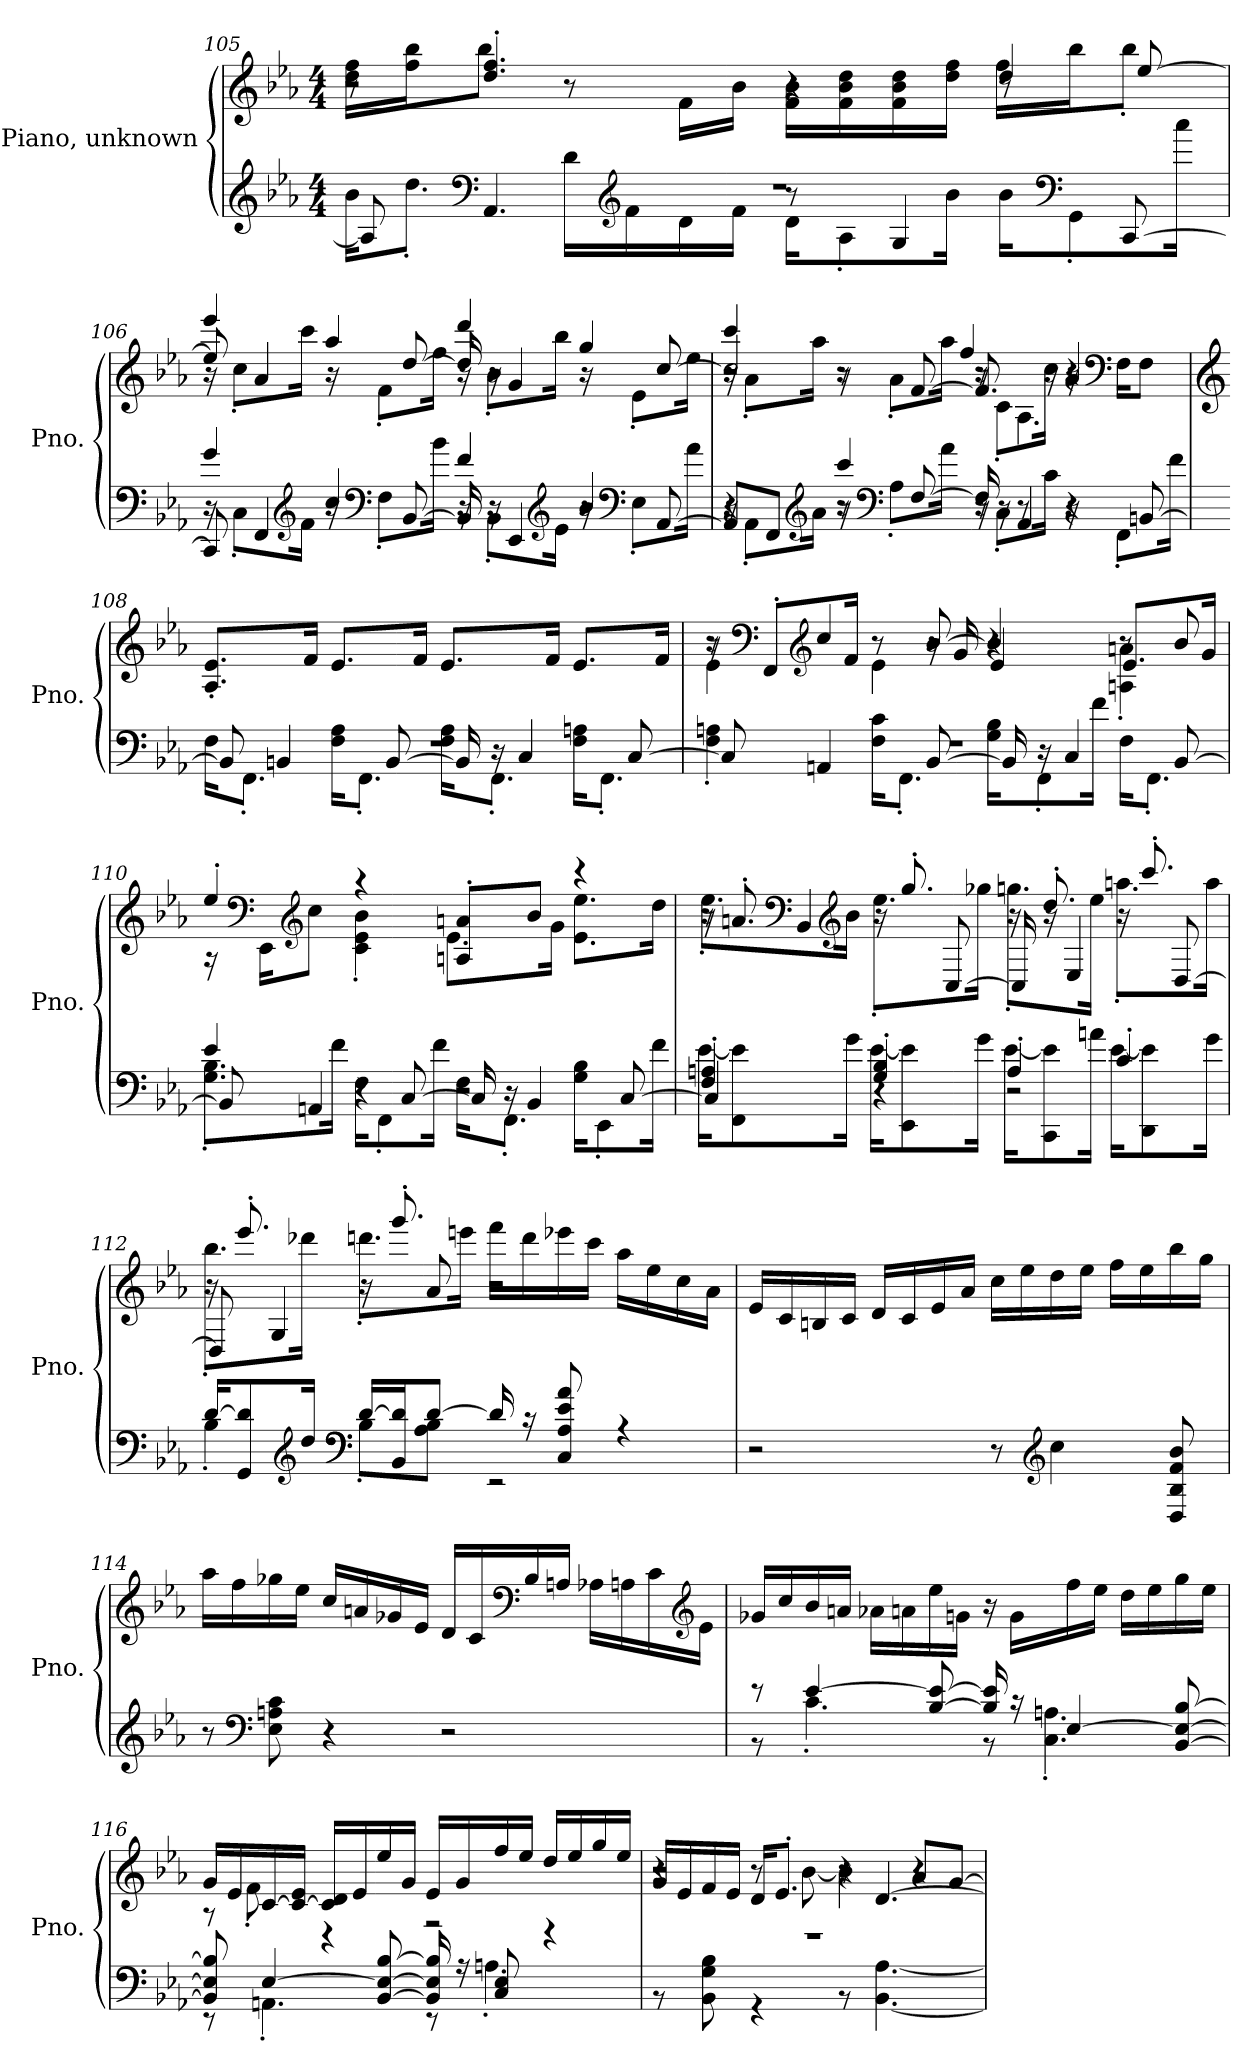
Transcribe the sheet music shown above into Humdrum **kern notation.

**kern	**kern
*part1	*part1
*staff2	*staff1
*I"Piano, unknown	*
*I'Pno.	*
!!LO:PB:g=z
*clefG2	*clefG2
*k[b-e-a-]	*k[b-e-a-]
*M4/4	*M4/4
=105	=105
*^	*^
*	*^	*	*^
1r	16b-\KL	8A-/]	8r	16dd\ 16ff\LL	2r
.	8.dd'\J	.	.	16ff\ 16bb-\J	.
*clefF4	*	*	*	*	*
.	.	4.AA-/	4.dd/' 4.ff/'	8bb-\J	.
.	16d\LL	.	.	8r	.
*clefG2	*	*	*	*	*
.	16f\	.	.	.	.
.	16d\	.	.	16f\LL	.
.	16f\JJ	.	.	16b-\JJ	.
.	16d\KL	8r	4r	16f\ 16b-\LL	4r
.	8A-'\	.	.	16f\ 16b-\ 16dd\	.
.	.	4G/	.	16f\ 16b-\ 16dd\	.
.	16b-\Jk	.	.	16dd\ 16ff\JJ	.
.	16b-\KL	.	4dd/	16ff\LL	8r
*clefF4	*	*	*	*	*
.	8GG'\	.	.	16bb-\J	.
.	.	[8CC/	.	8bb-'\J	[8ee-/
.	16cc\Jk	.	.	.	.
!!LO:LB:g=z	!!	!!
=106	=106	=106	=106	=106	=106
4g/	16r	8CC/]	4eee-/	16r	8ee-/]
.	8C'\L	.	.	8cc'\L	.
.	.	4FF/	.	.	4a-/
*clefG2	*	*	*	*	*
.	16f\Jk	.	.	16ccc\Jk	.
4cc/	16r	.	4aa-/	16r	.
*clefF4	*	*	*	*	*
.	8F'\L	.	.	8f'\L	.
.	.	[8BB-/	.	.	[8dd/
.	16b-\Jk	.	.	16ff\Jk	.
4f/	16r	16BB-/]	4ddd/	16r	16dd/]
.	8BB-'\L	16r	.	8b-'\L	16r
.	.	4EE-/	.	.	4g/
*clefG2	*	*	*	*	*
.	16e-\Jk	.	.	16bb-\Jk	.
4b-/	16r	.	4gg/	16r	.
*clefF4	*	*	*	*	*
.	8E-'\L	.	.	8e-'\L	.
.	.	[8AA-/	.	.	[8cc/
.	16a-\Jk	.	.	16ee-\Jk	.
!!LO:LB:g=z
=107	=107	=107	=107	=107	=107
*	*	*	*	*	*^
4r	16r	8AA-/L]	4ccc/	16r	2cc/]	2r
.	8AA-'\L	.	.	8a-'\L	.	.
.	.	8FF/J	.	.	.	.
*clefG2	*	*	*	*	*	*
.	16a-\Jk	.	.	16aa-\Jk	.	.
8r	16r	4ccc/	8r	16r	.	.
*clefF4	*	*	*	*	*	*
.	8A-'\L	.	.	8a-'\L	.	.
[8F/	.	.	[8f/	.	.	.
.	16a-\Jk	.	.	16aa-\Jk	.	.
16F/]	16r	8r	8.f/]	16r	4ff/	8r
16r	8C'\L	.	.	8c'\L	.	.
8r	.	4AA-/	.	.	.	4.A-\
.	16c\Jk	.	16r	16cc\Jk	.	.
4r	16r	.	4a-/	16r	4r	.
*	*	*	*clefF4	*	*	*
.	8FF'\L	.	.	16F\KL	.	.
.	.	[8BBn/	.	8F\J	.	.
.	16f\Jk	.	.	.	.	.
*	*	*	*v	*v	*v	*v
=108	=108	=108	=108
*	*	*	*clefG2
1r	16F\KL	8BB/]	8.A-/' 8.e-/'L
.	8.FF'\J	.	.
.	.	4BBn/	.
.	.	.	16f/Jk
.	16F\ 16A-\KL	.	8.e-/L
.	8.FF'\J	.	.
.	.	[8BB/	.
.	.	.	16f/Jk
.	16F\ 16A-\KL	16BB/]	8.e-/L
.	8.FF'\J	16r	.
.	.	4C/	.
.	.	.	16f/Jk
.	16F\ 16An\KL	.	8.e-/L
.	8.FF'\J	.	.
.	.	[8C/	.
.	.	.	16f/Jk
!!LO:LB:g=z
=109	=109	=109	=109
*	*	*	*^
*	*	*	*	*^
1r	4F\' 4An\'	8C/]	8r	4e-\	16r
*	*	*	*clefF4	*	*
.	.	.	.	.	8FF'/L
*	*	*	*clefG2	*	*
.	.	4AAn/	4cc/	.	.
.	.	.	.	.	16f/Jk
.	16F\ 16c\KL	.	.	4e-\	8r
.	8.FF'\J	.	.	.	.
.	.	[8BB-/	[8b-/	.	16r
.	.	.	.	.	16g/
.	16G\ 16B-\KL	16BB-/]	4b-/]	4r	4e-/
.	8FF'\	16r	.	.	.
.	.	4C/	.	.	.
.	16f\Jk	.	.	.	.
.	16F\KL	.	8r	4An\' 4an\'	8.e-/L
.	8.FF'\J	.	.	.	.
.	.	[8BB-/	8b-/	.	.
.	.	.	.	.	16g/Jk
*	*	*	*	*v	*v
!!LO:LB:g=z
=110	=110	=110	=110	=110
4e-/	8.G\' 8.B-\'L	8BB-/]	4ee-'/	16r
*	*	*	*clefF4	*
.	.	.	.	16EE-\KL
*	*	*	*clefG2	*
.	.	4AAn/	.	8cc\J
.	16f\Jk	.	.	.
4r	16F\KL	.	4r	4c\' 4e-\' 4b-\'
.	8FF'\	.	.	.
.	.	[8C/	.	.
.	16f\Jk	.	.	.
2r	16F\KL	16C/]	8An/' 8an/'L	8.e-\L
.	8.FF'\J	16r	.	.
.	.	4BB-/	8b-/J	.
.	.	.	.	16g\Jk
.	16G\ 16B-\KL	.	4r	8.e-\ 8.ee-\L
.	8EE-'\	.	.	.
.	.	[8C/	.	.
.	16f\Jk	.	.	16dd\Jk
!!LO:LB:g=z
=111	=111	=111	=111	=111
*	*	*	*	*^
4F/' 4An/'	[16e-\KL	4C/]	16r	8.ee-'\L	8r
.	8FF\ 8e-\]	.	8.an'/	.	.
*	*	*	*clefF4	*	*
.	.	.	.	.	4BB-/
*	*	*	*clefG2	*	*
.	16g\Jk	.	.	16b-\Jk	.
4G/' 4B-/'	[16e-\KL	4r	16r	8.ee-'\L	.
.	8EE-\ 8e-\]	.	8.gg'/	.	.
.	.	.	.	.	[8C/
.	16g\Jk	.	.	16gg-X\Jk	.
4A'/	[16e-\KL	2r	16r	8.ggn'\L	16C/]
.	8CC\ 8e-\]	.	8.dd'/	.	16r
.	.	.	.	.	4E-/
.	16an\Jk	.	.	16ee-\Jk	.
4c'/	[16e-\KL	.	16r	8.aan'\L	.
.	8DD\ 8e-\]	.	8.ccc'/	.	.
.	.	.	.	.	[8D/
.	16g\Jk	.	.	16aa\Jk	.
*	*v	*v	*	*	*
!!LO:PB:g=z	!!	!!
=112	=112	=112	=112	=112
[16d/KL	4B-'\	16r	8.bb-'\L	8D/]
8GG/ 8d/]	.	8.eee-'/	.	.
.	.	.	.	4G/
*clefG2	*	*	*	*
16dd/Jk	.	.	16ddd-X\Jk	.
*clefF4	*	*	*	*
[16d/LL	8B-'\L	16r	8.dddn'\L	.
16BB-/ 16d/]J	.	8.ggg'/	.	.
[8d/J	8A-\ 8B-\J	.	.	8a-/
.	.	.	16eeen\Jk	.
16d/]	2r	2r	16fff\LL	2r
16r	.	.	16ddd\	.
8C/ 8A-/ 8e-/ 8a-/	.	.	16eee-X\	.
.	.	.	16ccc\JJ	.
4r	.	.	16aa-\LL	.
.	.	.	16ee-\	.
.	.	.	16cc\	.
.	.	.	16a-\JJ	.
*v	*v	*	*	*
*	*v	*v	*v
=113	=113
2r	16e-/LL
.	16c/
.	16Bn/
.	16c/JJ
.	16d/LL
.	16c/
.	16e-/
.	16a-/JJ
8r	16cc\LL
.	16ee-\
*clefG2	*
4cc\	16dd\
.	16ee-\JJ
.	16ff\LL
.	16ee-\
8D/ 8B-/ 8f/ 8b-/	16bb-\
.	16gg\JJ
!!LO:LB:g=z
=114	=114
8r	16aa-\LL
.	16ff\
*clefF4	*
8E-\ 8An\ 8c\	16gg-X\
.	16ee-\JJ
4r	16cc/LL
.	16an/
.	16g-X/
.	16e-/JJ
2r	16d/LL
.	16c/
*	*clefF4
.	16B-/
.	16An/JJ
.	16A-X\LL
.	16An\
.	16c\
*	*clefG2
.	16e-\JJ
=115	=115
*^	*
8r	8r	16g-X/LL
.	.	16cc/
[4e-/	4.c'\	16b-/
.	.	16an/JJ
.	.	16a-X\LL
.	.	16an\
[8B-/ 8e-/_	.	16ee-\
.	.	16gn\JJ
16B-/] 16e-/]	8r	16r
16r	.	16g\LL
[4E-/	4.C\' 4.An\'	16ff\
.	.	16ee-\JJ
.	.	16dd\LL
.	.	16ee-\
[8BB-/ 8E-/_ [8B-/	.	16gg\
.	.	16ee-\JJ
!!LO:LB:g=z
=116	=116	=116
*	*	*^
8BB-/] 8E-/] 8B-/]	8r	16g/LL	8r
.	.	16e-/	.
[4E-/	4.AAn'\	[16c/	8f'\
.	.	16c/_ 16e-/JJ	.
.	.	16c/] 16d/LL	4r
.	.	16e-/	.
[8BB-/ 8E-/_ [8B-/	.	16ee-/	.
.	.	16g/JJ	.
16BB-/] 16E-/] 16B-/]	8r	16e-/LL	2r
16r	.	16g/	.
8C/ 8E-/	4.An'\	16ff/	.
.	.	16ee-/JJ	.
4r	.	16dd/LL	.
.	.	16ee-/	.
.	.	16gg/	.
.	.	16ee-/JJ	.
=117	=117	=117	=117
*	*	*	*^
1r	8r	16g/LL	4r	2r
.	.	16e-/	.	.
.	8BB-\ 8G\ 8B-\	16f/	.	.
.	.	16e-/JJ	.	.
.	4r	16d/KL	8r	.
.	.	8.e-'/J	.	.
.	.	.	[8b-\	.
.	8r	4r	4b-\]	8r
.	[4.BB-\ [4.A-\	.	.	[4.d/
.	.	8a-/L	4r	.
.	.	[8g/J	.	.
*v	*v	*	*	*
*	*v	*v	*v
=	=
*-	*-
